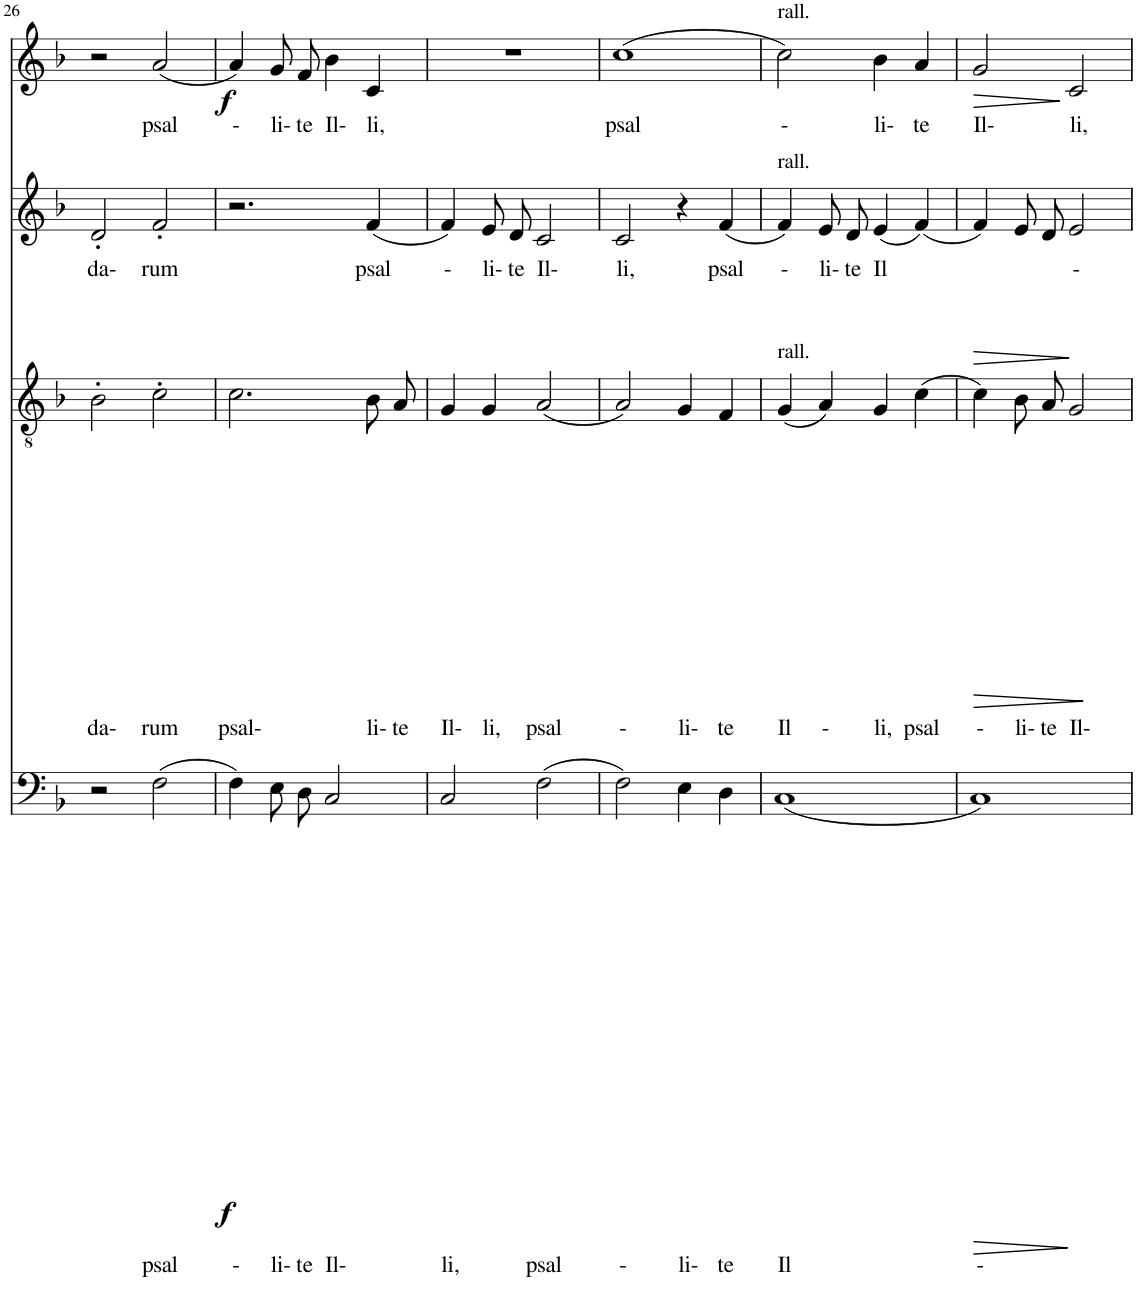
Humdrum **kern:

**kern	**text	**dynam	**kern	**text	**dynam	**kern	**text	**dynam	**kern	**text	**dynam
*part4	*part4	*part4	*part3	*part3	*part3	*part2	*part2	*part2	*part1	*part1	*part1
*staff4	*staff4	*staff4	*staff3	*staff3	*staff3	*staff2	*staff2	*staff2	*staff1	*staff1	*staff1
*I"Bass	*	*	*I"Tenor	*	*	*I"Alto	*	*	*I"Soprano	*	*
!!LO:PB:g=z
*clefF4	*	*	*clefGv2	*	*	*clefG2	*	*	*clefG2	*	*
*k[b-]	*	*	*k[b-]	*	*	*k[b-]	*	*	*k[b-]	*	*
*M3/4	*	*	*M3/4	*	*	*M3/4	*	*	*M3/4	*	*
=26	=26	=26	=26	=26	=26	=26	=26	=26	=26	=26	=26
!	!	!	!	!LO:LY:b	!	!	!LO:LY:b	!	!	!	!
2r	.	.	2B-'\	da-	.	2d'/	da-	.	2r	.	.
!	!LO:LY:b	!LO:DY:b	!	!LO:LY:b	!	!	!LO:LY:b	!	!	!LO:LY:b	!LO:DY:b
([4F\	psal	f	[4c\	rum	.	[4f/	rum	.	([4a/	psal	f
=27	=27	=27	=27	=27	=27	=27	=27	=27	=27	=27	=27
!	!LO:LY:b	!	!	!LO:LY:b	!	!	!	!	!	!LO:LY:b	!
4F\)	-	.	2.c\	psal-	.	2.r	.	.	4a/)	-	.
4F\]	.	.	.	.	.	.	.	.	4a/]	.	.
!	!LO:LY:b	!	!	!	!	!	!	!	!	!LO:LY:b	!
8E\	li-	.	.	.	.	.	.	.	8g/	li-	.
!	!LO:LY:b	!	!	!	!	!	!	!	!	!LO:LY:b	!
8D\	te	.	.	.	.	.	.	.	8f/	te	.
!	!LO:LY:b	!	!	!	!	!	!	!	!	!LO:LY:b	!
[4C/	Il-	.	4c'\]	.	.	4f'/]	.	.	4b-\	Il-	.
!	!	!	!	!LO:LY:b	!	!	!LO:LY:b	!	!	!LO:LY:b	!
4ryy	.	.	8B-\	li-	.	(4f/	psal	.	4c/	li,	.
!	!	!	!	!LO:LY:b	!	!	!	!	!	!	!
.	.	.	8A/	te	.	.	.	.	.	.	.
=28	=28	=28	=28	=28	=28	=28	=28	=28	=28	=28	=28
!	!LO:LY:b	!	!	!LO:LY:b	!	!	!LO:LY:b	!	!	!	!
2C/	li,	.	4G/	Il-	.	4f/)	-	.	2.r	.	.
!	!	!	!	!LO:LY:b	!	!	!LO:LY:b	!	!	!	!
.	.	.	4G/	li,	.	8e/L	li-	.	.	.	.
!	!	!	!	!	!	!	!LO:LY:b	!	!	!	!
.	.	.	.	.	.	8d/J	te	.	.	.	.
!	!	!	!	!LO:LY:b	!	!	!LO:LY:b	!	!	!	!
4C/]	.	.	([4A/	psal	.	[4c/	Il-	.	.	.	.
!	!LO:LY:b	!	!	!	!	!	!	!	!	!	!
([4F\	psal	.	4ryy	.	.	4ryy	.	.	4ryy	.	.
=29	=29	=29	=29	=29	=29	=29	=29	=29	=29	=29	=29
!	!LO:LY:b	!	!	!LO:LY:b	!	!	!LO:LY:b	!	!	!LO:LY:b	!
2F\)	-	.	2A/)	-	.	2c/	li,	.	([2.cc	psal	.
4F\]	.	.	4A/]	.	.	4c/]	.	.	.	.	.
!	!LO:LY:b	!	!	!LO:LY:b	!	!	!	!	!	!	!
4E\	li-	.	4G/	li-	.	4r	.	.	2ryy	.	.
!	!LO:LY:b	!	!	!LO:LY:b	!	!	!LO:LY:b	!	!	!	!
4D\	te	.	4F/	te	.	(4f/	psal	.	.	.	.
=30	=30	=30	=30	=30	=30	=30	=30	=30	=30	=30	=30
!	!	!	!	!	!	!	!	!	!LO:TX:a:t=rall.	!	!
!	!	!	!	!	!	!LO:TX:a:t=rall.	!	!	!	!	!
!	!	!	!LO:TX:a:t=rall.	!	!	!	!	!	!	!	!
!	!LO:LY:b	!	!	!LO:LY:b	!	!	!LO:LY:b	!	!	!LO:LY:b	!
([2.C	Il	.	(4G/	Il	.	4f/)	-	.	2cc\)	-	.
!	!	!	!	!LO:LY:b	!	!	!LO:LY:b	!	!	!	!
.	.	.	4A/)	-	.	8e/	li-	.	.	.	.
!	!	!	!	!	!	!	!LO:LY:b	!	!	!	!
.	.	.	.	.	.	8d/	te	.	.	.	.
!	!	!	!	!LO:LY:b	!	!	!LO:LY:b	!	!	!	!
.	.	.	4G/	li,	.	(4e/	Il	.	4cc]	.	.
!	!	!	!	!LO:LY:b	!	!	!	!	!	!LO:LY:b	!
2ryy	.	.	(4c\	psal	.	(4f/)	.	.	4b-\	li-	.
!	!	!	!	!	!	!	!	!	!	!LO:LY:b	!
.	.	.	4ryy	.	.	4ryy	.	.	4a/	te	.
=31	=31	=31	=31	=31	=31	=31	=31	=31	=31	=31	=31
!	!LO:LY:b	!LO:HP:b	!	!LO:LY:b	!LO:HP:b	!	!	!LO:HP:b	!	!LO:LY:b	!LO:HP:b
[2.C)	-	>	4c\)	-	>	4f/)	.	>	2g/	Il-	>
!	!	!	!	!LO:LY:b	!	!	!	!	!	!	!
.	.	.	8B-/L	li-	.	8e/L	.	.	.	.	.
!	!	!	!	!LO:LY:b	!	!	!	!	!	!	!
.	.	.	8A/J	te	.	8d/J	.	.	.	.	.
!	!	!	!	!LO:LY:b	!	!	!LO:LY:b	!	!	!LO:LY:b	!
.	.	.	[4G/	Il-	.	[4e/	-	.	[4c/	li,	.
4C]	.	]	4ryy	.	]	4ryy	.	]	4ryy	.	]
=32	=32	=32	=32	=32	=32	=32	=32	=32	=32	=32	=32
4C]	.	.	4G/]	.	.	4e/]	.	.	4c/]	.	.
=	=	=	=	=	=	=	=	=	=	=	=
*-	*-	*-	*-	*-	*-	*-	*-	*-	*-	*-	*-
